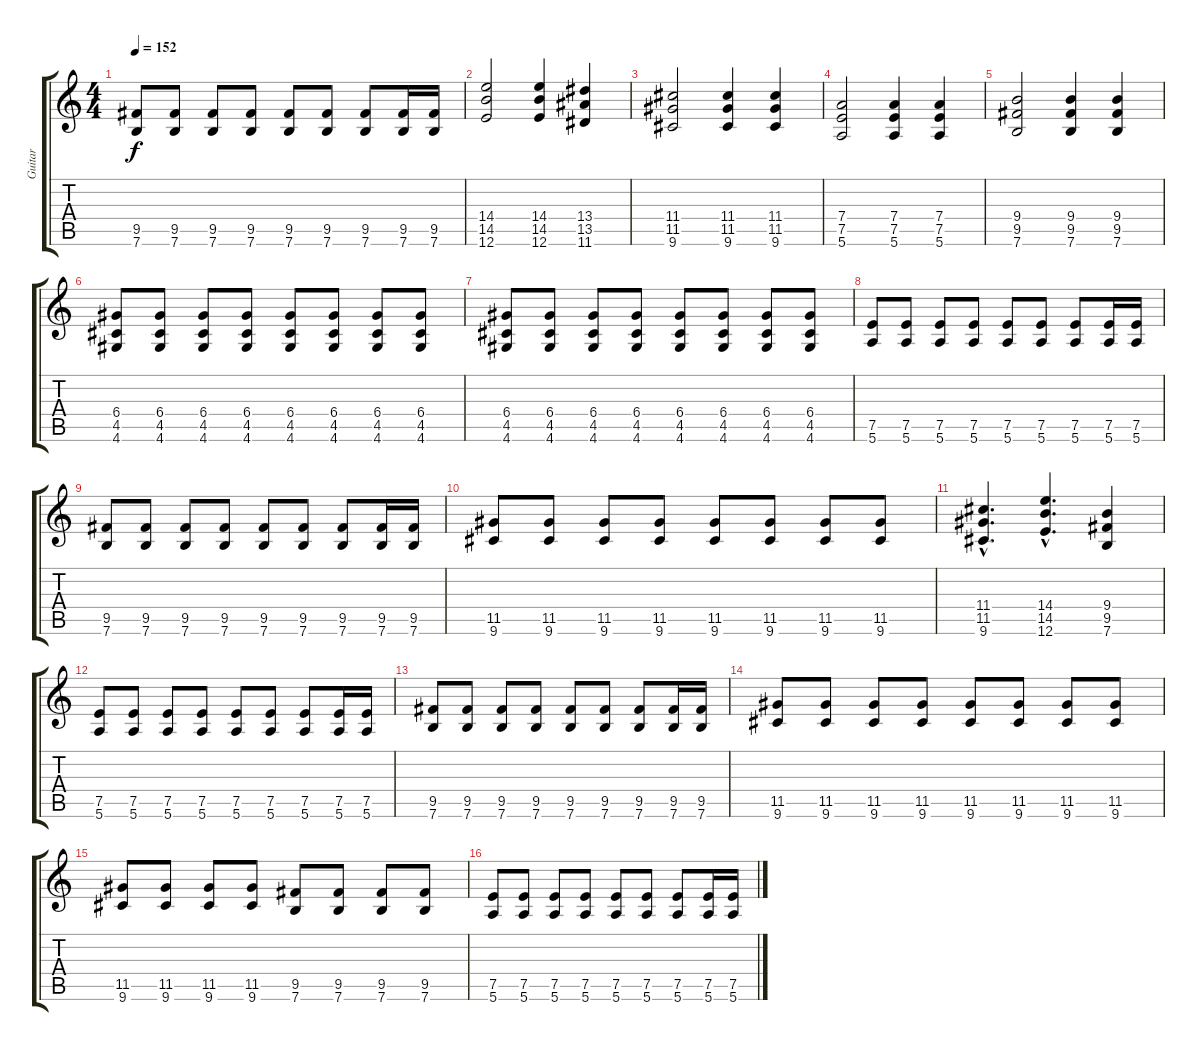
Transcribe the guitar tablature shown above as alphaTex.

\track ("Guitar" "Guitar") {instrument distortionguitar}
\staff {score tabs}
\tuning (E4 B3 G3 D3 A2 E2) {hide}
\ts (4 4)
\tempo 152
\clef g2
\ks c
(9.5 7.6).8{dy f} (9.5 7.6).8 (9.5 7.6).8 (9.5 7.6).8 (9.5 7.6).8 (9.5 7.6).8 (9.5 7.6).8 (9.5 7.6).16 (9.5 7.6).16 |
(14.4 14.5 12.6).2 (14.4 14.5 12.6).4 (13.4 13.5 11.6).4 |
(11.4 11.5 9.6).2 (11.4 11.5 9.6).4 (11.4 11.5 9.6).4 |
(7.4 7.5 5.6).2 (7.4 7.5 5.6).4 (7.4 7.5 5.6).4 |
(9.4 9.5 7.6).2 (9.4 9.5 7.6).4 (9.4 9.5 7.6).4 |
(6.4 4.5 4.6).8 (6.4 4.5 4.6).8 (6.4 4.5 4.6).8 (6.4 4.5 4.6).8 (6.4 4.5 4.6).8 (6.4 4.5 4.6).8 (6.4 4.5 4.6).8 (6.4 4.5 4.6).8 |
(6.4 4.5 4.6).8 (6.4 4.5 4.6).8 (6.4 4.5 4.6).8 (6.4 4.5 4.6).8 (6.4 4.5 4.6).8 (6.4 4.5 4.6).8 (6.4 4.5 4.6).8 (6.4 4.5 4.6).8 |
(7.5 5.6).8 (7.5 5.6).8 (7.5 5.6).8 (7.5 5.6).8 (7.5 5.6).8 (7.5 5.6).8 (7.5 5.6).8 (7.5 5.6).16 (7.5 5.6).16 |
(9.5 7.6).8 (9.5 7.6).8 (9.5 7.6).8 (9.5 7.6).8 (9.5 7.6).8 (9.5 7.6).8 (9.5 7.6).8 (9.5 7.6).16 (9.5 7.6).16 |
(11.5 9.6).8 (11.5 9.6).8 (11.5 9.6).8 (11.5 9.6).8 (11.5 9.6).8 (11.5 9.6).8 (11.5 9.6).8 (11.5 9.6).8 |
(11.4{hac} 11.5{hac} 9.6{hac}).4{d} (14.4{hac} 14.5{hac} 12.6{hac}).4{d} (9.4 9.5 7.6).4 |
(7.5 5.6).8 (7.5 5.6).8 (7.5 5.6).8 (7.5 5.6).8 (7.5 5.6).8 (7.5 5.6).8 (7.5 5.6).8 (7.5 5.6).16 (7.5 5.6).16 |
(9.5 7.6).8 (9.5 7.6).8 (9.5 7.6).8 (9.5 7.6).8 (9.5 7.6).8 (9.5 7.6).8 (9.5 7.6).8 (9.5 7.6).16 (9.5 7.6).16 |
(11.5 9.6).8 (11.5 9.6).8 (11.5 9.6).8 (11.5 9.6).8 (11.5 9.6).8 (11.5 9.6).8 (11.5 9.6).8 (11.5 9.6).8 |
(11.5 9.6).8 (11.5 9.6).8 (11.5 9.6).8 (11.5 9.6).8 (9.5 7.6).8 (9.5 7.6).8 (9.5 7.6).8 (9.5 7.6).8 |
(7.5 5.6).8 (7.5 5.6).8 (7.5 5.6).8 (7.5 5.6).8 (7.5 5.6).8 (7.5 5.6).8 (7.5 5.6).8 (7.5 5.6).16 (7.5 5.6).16
